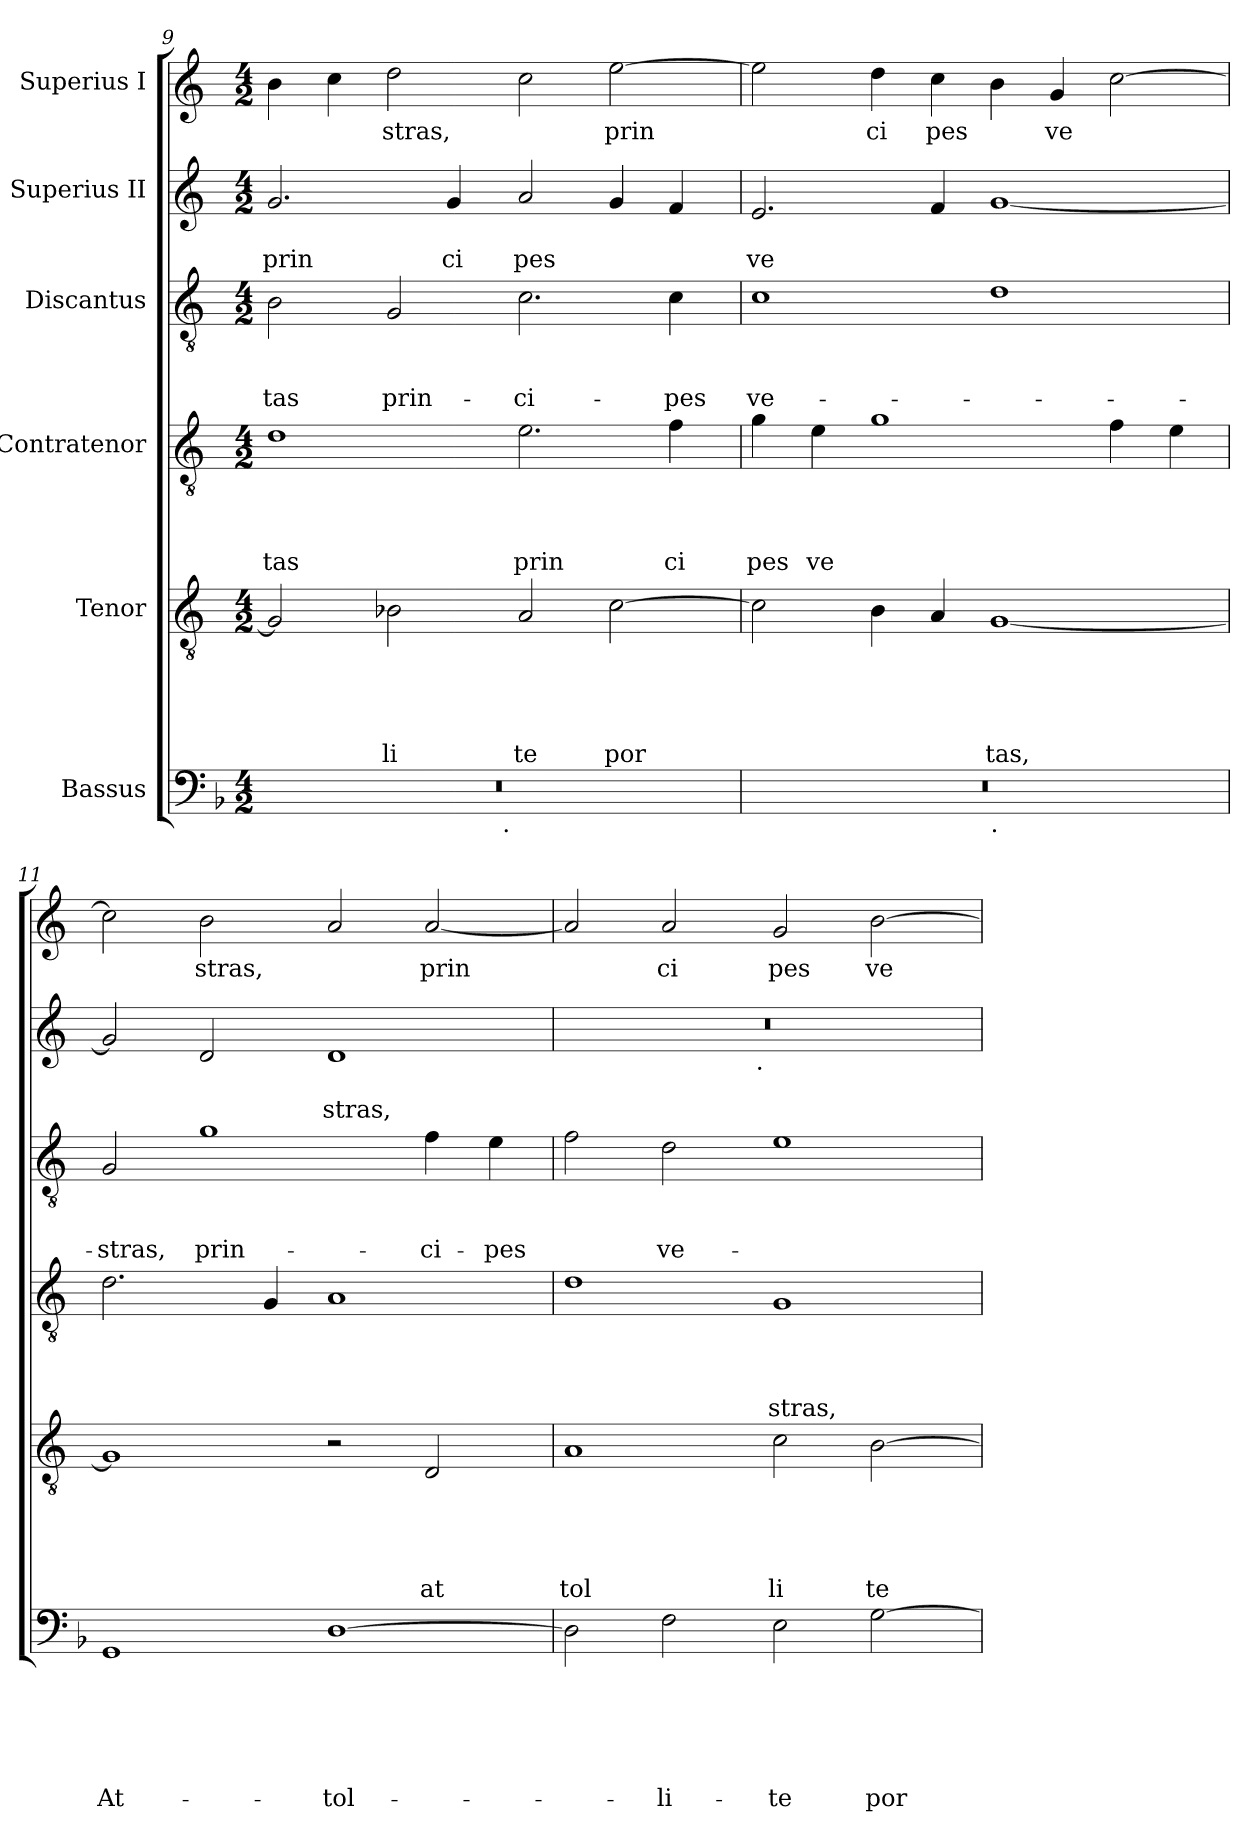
**kern	**text	**text	**text	**text	**text	**text	**kern	**text	**text	**text	**text	**text	**kern	**text	**text	**text	**text	**kern	**text	**text	**text	**kern	**text	**text	**kern	**text
*part6	*part6	*part6	*part6	*part6	*part6	*part6	*part5	*part5	*part5	*part5	*part5	*part5	*part4	*part4	*part4	*part4	*part4	*part3	*part3	*part3	*part3	*part2	*part2	*part2	*part1	*part1
*staff6	*staff6	*staff6	*staff6	*staff6	*staff6	*staff6	*staff5	*staff5	*staff5	*staff5	*staff5	*staff5	*staff4	*staff4	*staff4	*staff4	*staff4	*staff3	*staff3	*staff3	*staff3	*staff2	*staff2	*staff2	*staff1	*staff1
*I"Bassus	*	*	*	*	*	*	*I"Tenor	*	*	*	*	*	*I"Contratenor	*	*	*	*	*I"Discantus	*	*	*	*I"Superius II	*	*	*I"Superius I	*
*clefF4	*	*	*	*	*	*	*clefGv2	*	*	*	*	*	*clefGv2	*	*	*	*	*clefGv2	*	*	*	*clefG2	*	*	*clefG2	*
*	*	*	*	*	*	*	*ITrd-3c-5	*	*	*	*	*	*ITrd-3c-5	*	*	*	*	*ITrd-3c-5	*	*	*	*ITrd-3c-5	*	*	*ITrd-3c-5	*
*k[b-]	*	*	*	*	*	*	*k[b-]	*	*	*	*	*	*k[b-]	*	*	*	*	*k[b-]	*	*	*	*k[b-]	*	*	*k[b-]	*
*F:	*	*	*	*	*	*	*F:	*	*	*	*	*	*F:	*	*	*	*	*F:	*	*	*	*F:	*	*	*F:	*
*M4/2	*	*	*	*	*	*	*M4/2	*	*	*	*	*	*M4/2	*	*	*	*	*M4/2	*	*	*	*M4/2	*	*	*M4/2	*
=9	=9	=9	=9	=9	=9	=9	=9	=9	=9	=9	=9	=9	=9	=9	=9	=9	=9	=9	=9	=9	=9	=9	=9	=9	=9	=9
!	!	!	!	!	!	!	!	!	!	!	!	!	!	!	!	!	!LO:LY:b	!	!	!	!LO:LY:b	!	!	!LO:LY:b	!	!
*^	*	*	*	*	*	*	*	*	*	*	*	*	*	*	*	*	*	*	*	*	*	*	*	*	*	*
0r	2ryy	.	.	.	.	.	.	2c/]	.	.	.	.	.	1g	.	.	.	tas	2e\	.	.	-tas	2.cc/	.	prin	4ee\	.
.	.	.	.	.	.	.	.	.	.	.	.	.	.	.	.	.	.	.	.	.	.	.	.	.	.	4ff\	.
!	!	!	!	!	!	!	!	!	!	!	!	!	!LO:LY:b	!	!	!	!	!	!	!	!	!LO:LY:b	!	!	!	!	!LO:LY:b
.	4...ryy	.	.	.	.	.	.	2e-X\	.	.	.	.	li	.	.	.	.	.	2c/	.	.	prin-	.	.	.	2gg\	stras,
!	!	!	!	!	!	!	!	!	!	!	!	!	!	!	!	!	!	!	!	!	!	!	!	!	!LO:LY:b	!	!
.	.	.	.	.	.	.	.	.	.	.	.	.	.	.	.	.	.	.	.	.	.	.	4cc/	.	ci	.	.
!	!LO:TX:b:t=.	!	!	!	!	!	!	!	!	!	!	!	!	!	!	!	!	!	!	!	!	!	!	!	!	!	!
.	1ryy	.	.	.	.	.	.	.	.	.	.	.	.	.	.	.	.	.	.	.	.	.	.	.	.	.	.
!	!	!	!	!	!	!	!	!	!	!	!	!	!LO:LY:b	!	!	!	!	!LO:LY:b	!	!	!	!LO:LY:b	!	!	!LO:LY:b	!	!
.	.	.	.	.	.	.	.	2d/	.	.	.	.	te	2.a\	.	.	.	prin	2.f\	.	.	-ci-	2dd/	.	pes	2ff\	.
!	!	!	!	!	!	!	!	!	!	!	!	!	!LO:LY:b	!	!	!	!	!	!	!	!	!	!	!	!	!	!LO:LY:b
.	.	.	.	.	.	.	.	[>2f\	.	.	.	.	por	.	.	.	.	.	.	.	.	.	4cc/	.	.	[>2aa\	prin
!	!	!	!	!	!	!	!	!	!	!	!	!	!	!	!	!	!	!LO:LY:b	!	!	!	!LO:LY:b	!	!	!	!	!
.	.	.	.	.	.	.	.	.	.	.	.	.	.	4b-\	.	.	.	ci	4f\	.	.	-pes	4b-/	.	.	.	.
.	32ryy	.	.	.	.	.	.	.	.	.	.	.	.	.	.	.	.	.	.	.	.	.	.	.	.	.	.
=10	=10	=10	=10	=10	=10	=10	=10	=10	=10	=10	=10	=10	=10	=10	=10	=10	=10	=10	=10	=10	=10	=10	=10	=10	=10	=10	=10
!	!	!	!	!	!	!	!	!	!	!	!	!	!	!	!	!	!	!LO:LY:b	!	!	!	!LO:LY:b	!	!	!LO:LY:b	!	!
0r	1ryy	.	.	.	.	.	.	2f\]	.	.	.	.	.	4cc\	.	.	.	pes	1f	.	.	ve-	2.a/	.	ve	2aa\]	.
!	!	!	!	!	!	!	!	!	!	!	!	!	!	!	!	!	!	!LO:LY:b	!	!	!	!	!	!	!	!	!
.	.	.	.	.	.	.	.	.	.	.	.	.	.	4a\	.	.	.	ve	.	.	.	.	.	.	.	.	.
!	!	!	!	!	!	!	!	!	!	!	!	!	!	!	!	!	!	!	!	!	!	!	!	!	!	!	!LO:LY:b
.	.	.	.	.	.	.	.	4e\	.	.	.	.	.	1cc	.	.	.	.	.	.	.	.	.	.	.	4gg\	ci
!	!	!	!	!	!	!	!	!	!	!	!	!	!	!	!	!	!	!	!	!	!	!	!	!	!	!	!LO:LY:b
.	.	.	.	.	.	.	.	4d/	.	.	.	.	.	.	.	.	.	.	.	.	.	.	4b-/	.	.	4ff\	pes
!	!LO:TX:b:t=.	!	!	!	!	!	!	!	!	!	!	!	!	!	!	!	!	!	!	!	!	!	!	!	!	!	!
!	!	!	!	!	!	!	!	!	!	!	!	!	!LO:LY:b	!	!	!	!	!	!	!	!	!	!	!	!	!	!
.	1ryy	.	.	.	.	.	.	[<1c	.	.	.	.	tas,	.	.	.	.	.	1g	.	.	.	[<1cc	.	.	4ee\	.
!	!	!	!	!	!	!	!	!	!	!	!	!	!	!	!	!	!	!	!	!	!	!	!	!	!	!	!LO:LY:b
.	.	.	.	.	.	.	.	.	.	.	.	.	.	.	.	.	.	.	.	.	.	.	.	.	.	4cc/	ve
.	.	.	.	.	.	.	.	.	.	.	.	.	.	4b-\	.	.	.	.	.	.	.	.	.	.	.	[>2ff\	.
.	.	.	.	.	.	.	.	.	.	.	.	.	.	4a\	.	.	.	.	.	.	.	.	.	.	.	.	.
=11	=11	=11	=11	=11	=11	=11	=11	=11	=11	=11	=11	=11	=11	=11	=11	=11	=11	=11	=11	=11	=11	=11	=11	=11	=11	=11	=11
!	!	!	!	!	!	!	!LO:LY:b	!	!	!	!	!	!	!	!	!	!	!	!	!	!	!LO:LY:b	!	!	!	!	!
*v	*v	*	*	*	*	*	*	*	*	*	*	*	*	*	*	*	*	*	*	*	*	*	*	*	*	*	*
1GG	.	.	.	.	.	At-	1c]	.	.	.	.	.	2.g\	.	.	.	.	2c/	.	.	-stras,	2cc/]	.	.	2ff\]	.
!	!	!	!	!	!	!	!	!	!	!	!	!	!	!	!	!	!	!	!	!	!LO:LY:b	!	!	!	!	!LO:LY:b
.	.	.	.	.	.	.	.	.	.	.	.	.	.	.	.	.	.	1cc	.	.	prin-	2g/	.	.	2ee\	stras,
.	.	.	.	.	.	.	.	.	.	.	.	.	4c/	.	.	.	.	.	.	.	.	.	.	.	.	.
!	!	!	!	!	!	!LO:LY:b	!	!	!	!	!	!	!	!	!	!	!	!	!	!	!	!	!	!LO:LY:b	!	!
[>1D	.	.	.	.	.	-tol-	2r	.	.	.	.	.	1d	.	.	.	.	.	.	.	.	1g	.	stras,	2dd/	.
!	!	!	!	!	!	!	!	!	!	!	!	!LO:LY:b	!	!	!	!	!	!	!	!	!LO:LY:b	!	!	!	!	!LO:LY:b
.	.	.	.	.	.	.	2G/	.	.	.	.	at	.	.	.	.	.	4b-\	.	.	-ci-	.	.	.	[<2dd/	prin
!	!	!	!	!	!	!	!	!	!	!	!	!	!	!	!	!	!	!	!	!	!LO:LY:b	!	!	!	!	!
.	.	.	.	.	.	.	.	.	.	.	.	.	.	.	.	.	.	4a\	.	.	-pes	.	.	.	.	.
=12	=12	=12	=12	=12	=12	=12	=12	=12	=12	=12	=12	=12	=12	=12	=12	=12	=12	=12	=12	=12	=12	=12	=12	=12	=12	=12
!	!	!	!	!	!	!	!	!	!	!	!	!LO:LY:b	!	!	!	!	!	!	!	!	!	!	!	!	!	!
*	*	*	*	*	*	*	*	*	*	*	*	*	*	*	*	*	*	*	*	*	*	*^	*	*	*	*
2D\]	.	.	.	.	.	.	1d	.	.	.	.	tol	1g	.	.	.	.	2b-\	.	.	.	0r	2ryy	.	.	2dd/]	.
!	!	!	!	!	!	!LO:LY:b	!	!	!	!	!	!	!	!	!	!	!	!	!	!	!LO:LY:b	!	!	!	!	!	!LO:LY:b
2F\	.	.	.	.	.	-li-	.	.	.	.	.	.	.	.	.	.	.	2g\	.	.	ve-	.	4...ryy	.	.	2dd/	ci
!	!	!	!	!	!	!	!	!	!	!	!	!	!	!	!	!	!	!	!	!	!	!	!LO:TX:b:t=.	!	!	!	!
.	.	.	.	.	.	.	.	.	.	.	.	.	.	.	.	.	.	.	.	.	.	.	1ryy	.	.	.	.
!	!	!	!	!	!	!LO:LY:b	!	!	!	!	!	!LO:LY:b	!	!	!	!	!LO:LY:b	!	!	!	!	!	!	!	!	!	!LO:LY:b
2E\	.	.	.	.	.	-te	2f\	.	.	.	.	li	1c	.	.	.	stras,	1a	.	.	.	.	.	.	.	2cc/	pes
!	!	!	!	!	!	!LO:LY:b	!	!	!	!	!	!LO:LY:b	!	!	!	!	!	!	!	!	!	!	!	!	!	!	!LO:LY:b
[>2G\	.	.	.	.	.	por-	[>2e\	.	.	.	.	te	.	.	.	.	.	.	.	.	.	.	.	.	.	[>2ee\	ve
.	.	.	.	.	.	.	.	.	.	.	.	.	.	.	.	.	.	.	.	.	.	.	32ryy	.	.	.	.
*	*	*	*	*	*	*	*	*	*	*	*	*	*	*	*	*	*	*	*	*	*	*v	*v	*	*	*	*
=	=	=	=	=	=	=	=	=	=	=	=	=	=	=	=	=	=	=	=	=	=	=	=	=	=	=
*-	*-	*-	*-	*-	*-	*-	*-	*-	*-	*-	*-	*-	*-	*-	*-	*-	*-	*-	*-	*-	*-	*-	*-	*-	*-	*-
